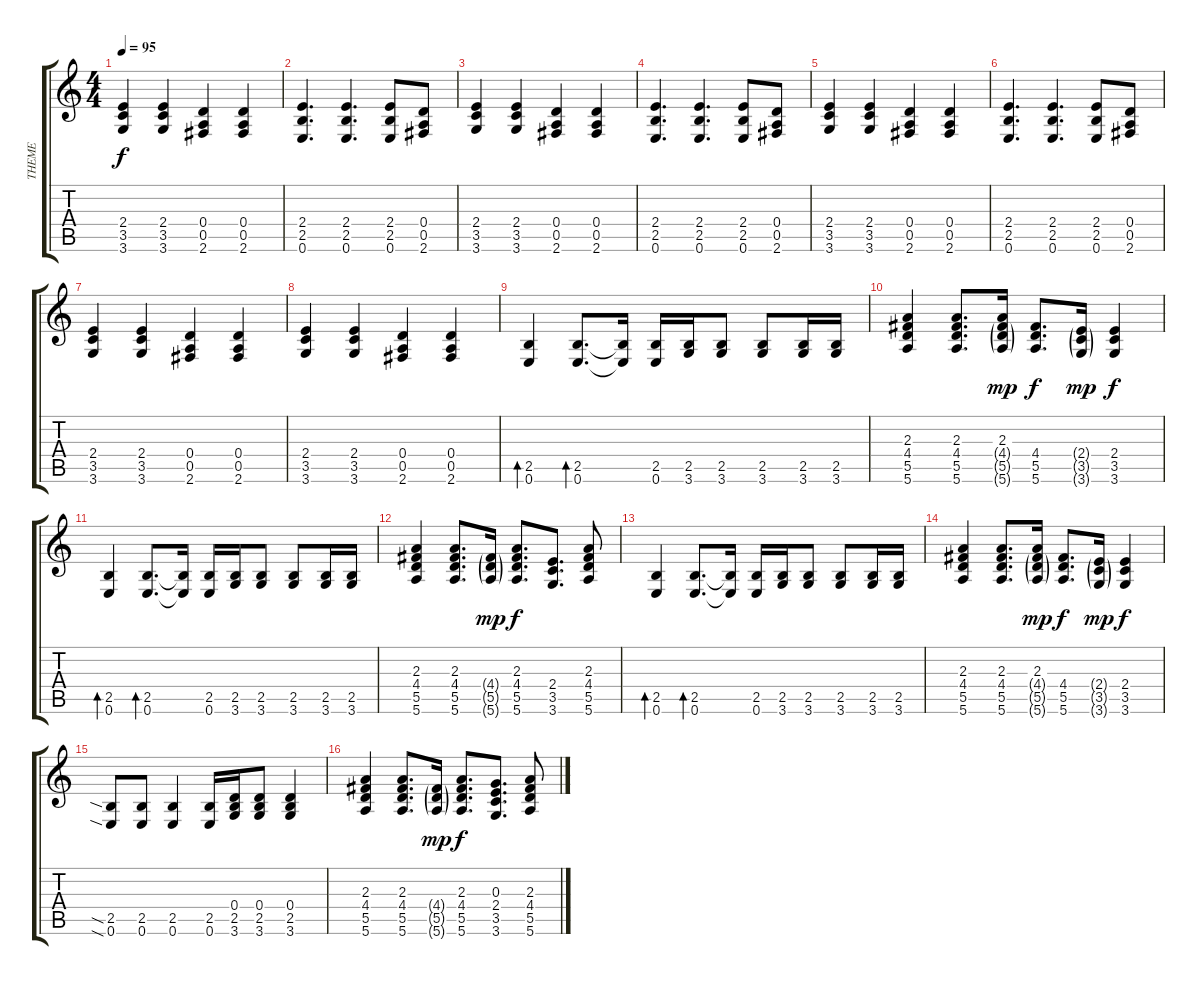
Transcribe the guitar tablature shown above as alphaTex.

\track ("THEME" "THEME") {instrument acousticguitarsteel}
\staff {score tabs}
\tuning (E4 B3 G3 D3 A2 E2) {hide}
\ts (4 4)
\tempo 95
\clef g2
\ks c
(2.4 3.5 3.6).4{dy f instrument electricguitarjazz} (2.4 3.5 3.6).4 (0.4 0.5 2.6).4 (0.4 0.5 2.6).4 |
(2.4 2.5 0.6).4{d} (2.4 2.5 0.6).4{d} (2.4 2.5 0.6).8 (0.4 0.5 2.6).8 |
(2.4 3.5 3.6).4 (2.4 3.5 3.6).4 (0.4 0.5 2.6).4 (0.4 0.5 2.6).4 |
(2.4 2.5 0.6).4{d} (2.4 2.5 0.6).4{d} (2.4 2.5 0.6).8 (0.4 0.5 2.6).8 |
(2.4 3.5 3.6).4 (2.4 3.5 3.6).4 (0.4 0.5 2.6).4 (0.4 0.5 2.6).4 |
(2.4 2.5 0.6).4{d} (2.4 2.5 0.6).4{d} (2.4 2.5 0.6).8 (0.4 0.5 2.6).8 |
(2.4 3.5 3.6).4 (2.4 3.5 3.6).4 (0.4 0.5 2.6).4 (0.4 0.5 2.6).4 |
(2.4 3.5 3.6).4 (2.4 3.5 3.6).4 (0.4 0.5 2.6).4 (0.4 0.5 2.6).4 |
(2.5 0.6).4{bd 30 volume 16} (2.5 0.6).8{d bd 30} (2.5{t} 0.6{t}).16 (2.5 0.6).16 (2.5 3.6).16 (2.5 3.6).8 (2.5 3.6).8 (2.5 3.6).16 (2.5 3.6).16 |
(2.3 4.4 5.5 5.6).4 (2.3 4.4 5.5 5.6).8{d} (2.3 4.4{g} 5.5{g} 5.6{g}).16{dy mp} (4.4 5.5 5.6).8{d dy f} (2.4{g} 3.5{g} 3.6{g}).16{dy mp} (2.4 3.5 3.6).4{dy f} |
(2.5 0.6).4{bd 30 volume 16} (2.5 0.6).8{d bd 30} (2.5{t} 0.6{t}).16 (2.5 0.6).16 (2.5 3.6).16 (2.5 3.6).8 (2.5 3.6).8 (2.5 3.6).16 (2.5 3.6).16 |
(2.3 4.4 5.5 5.6).4 (2.3 4.4 5.5 5.6).8{d} (4.4{g} 5.5{g} 5.6{g}).16{dy mp} (2.3 4.4 5.5 5.6).8{d dy f} (2.4 3.5 3.6).8{d} (2.3 4.4 5.5 5.6).8 |
(2.5 0.6).4{bd 30 volume 16} (2.5 0.6).8{d bd 30} (2.5{t} 0.6{t}).16 (2.5 0.6).16 (2.5 3.6).16 (2.5 3.6).8 (2.5 3.6).8 (2.5 3.6).16 (2.5 3.6).16 |
(2.3 4.4 5.5 5.6).4 (2.3 4.4 5.5 5.6).8{d} (2.3 4.4{g} 5.5{g} 5.6{g}).16{dy mp} (4.4 5.5 5.6).8{d dy f} (2.4{g} 3.5{g} 3.6{g}).16{dy mp} (2.4 3.5 3.6).4{dy f} |
(2.5{sia} 0.6{sia}).8 (2.5 0.6).8 (2.5 0.6).4 (2.5 0.6).16 (0.4 2.5 3.6).16 (0.4 2.5 3.6).8 (0.4 2.5 3.6).4 |
(2.3 4.4 5.5 5.6).4 (2.3 4.4 5.5 5.6).8{d} (4.4{g} 5.5{g} 5.6{g}).16{dy mp} (2.3 4.4 5.5 5.6).8{d dy f} (0.3 2.4 3.5 3.6).8{d} (2.3 4.4 5.5 5.6).8
